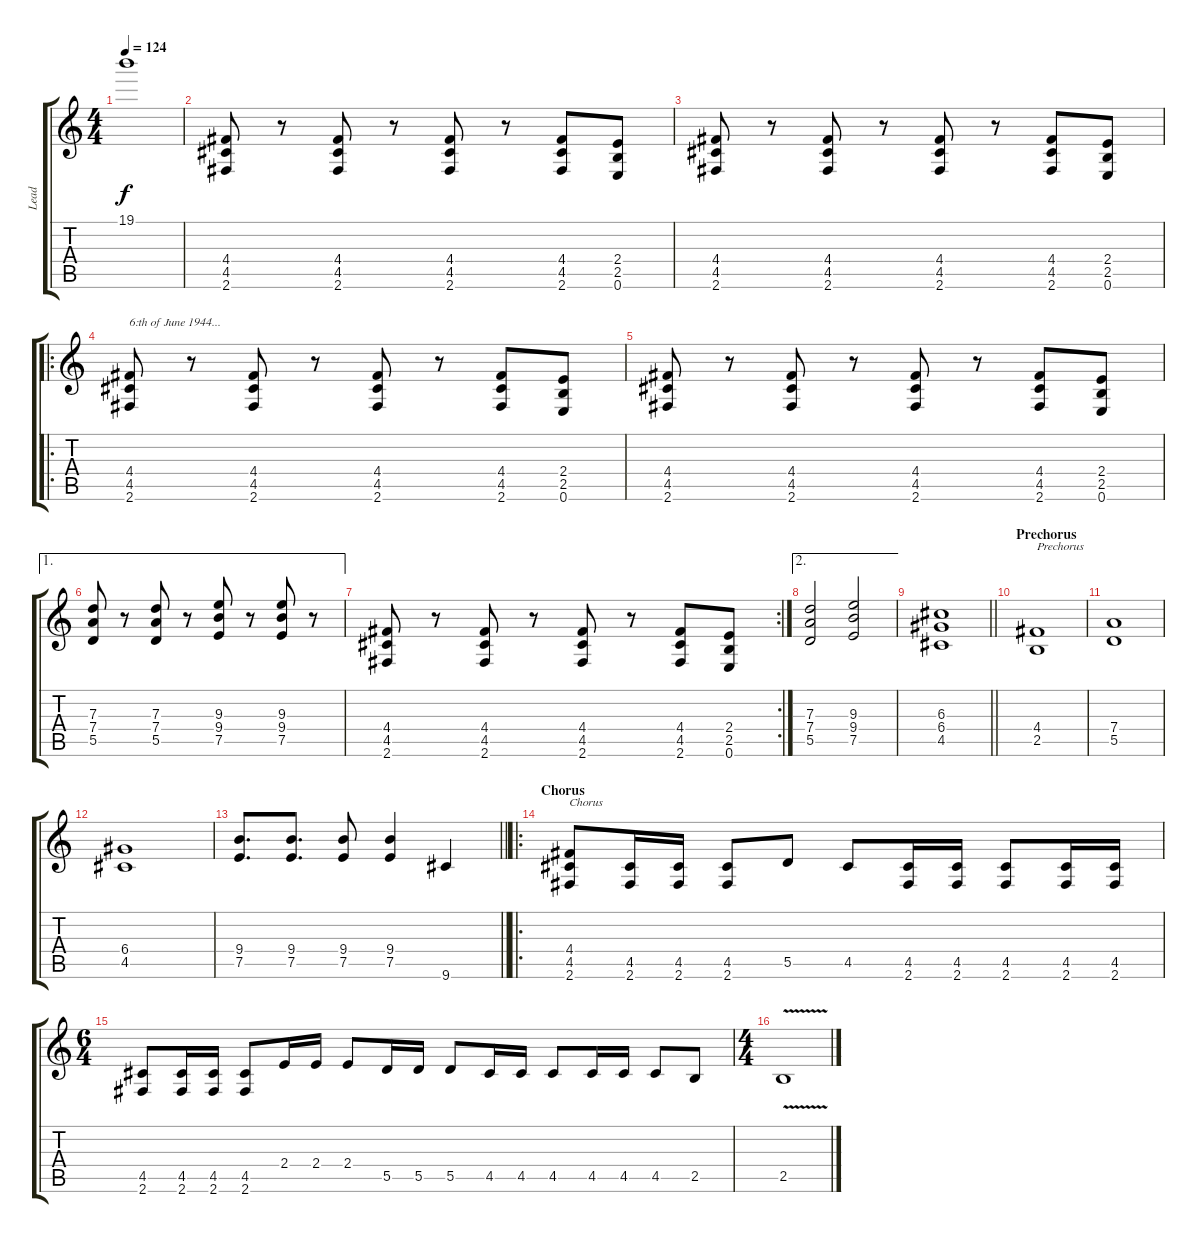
\track ("Lead" "Lead") {instrument distortionguitar}
\staff {score tabs}
\tuning (E4 B3 G3 D3 A2 E2) {hide}
\ts (4 4)
\tempo 124
\clef g2
\ks c
19.1{t}.1{dy f} |
(4.4 4.5 2.6).8{volume 15} r.8 (4.4 4.5 2.6).8 r.8 (4.4 4.5 2.6).8 r.8 (4.4 4.5 2.6).8 (2.4 2.5 0.6).8 |
(4.4 4.5 2.6).8 r.8 (4.4 4.5 2.6).8 r.8 (4.4 4.5 2.6).8 r.8 (4.4 4.5 2.6).8 (2.4 2.5 0.6).8 |
\ro
(4.4 4.5 2.6).8{txt "6:th of June 1944..."} r.8 (4.4 4.5 2.6).8 r.8 (4.4 4.5 2.6).8 r.8 (4.4 4.5 2.6).8 (2.4 2.5 0.6).8 |
(4.4 4.5 2.6).8 r.8 (4.4 4.5 2.6).8 r.8 (4.4 4.5 2.6).8 r.8 (4.4 4.5 2.6).8 (2.4 2.5 0.6).8 |
\ae 1
(7.3 7.4 5.5).8 r.8 (7.3 7.4 5.5).8 r.8 (9.3 9.4 7.5).8 r.8 (9.3 9.4 7.5).8 r.8 |
\rc 2
(4.4 4.5 2.6).8 r.8 (4.4 4.5 2.6).8 r.8 (4.4 4.5 2.6).8 r.8 (4.4 4.5 2.6).8 (2.4 2.5 0.6).8 |
\ae 2
(7.3 7.4 5.5).2 (9.3 9.4 7.5).2 |
\barLineRight lightlight
(6.3 6.4 4.5).1 |
\section ("" "Prechorus")
(4.4 2.5).1{txt "Prechorus"} |
(7.4 5.5).1 |
(6.4 4.5).1 |
\barLineRight lightlight
(9.4 7.5).8{d} (9.4 7.5).8{d} (9.4 7.5).8 (9.4 7.5).4 9.6.4 |
\ro
\section ("" "Chorus")
(4.4 4.5 2.6).8{txt "Chorus"} (4.5 2.6).16 (4.5 2.6).16 (4.5 2.6).8 5.5.8 4.5.8 (4.5 2.6).16 (4.5 2.6).16 (4.5 2.6).8 (4.5 2.6).16 (4.5 2.6).16 |
\ts (6 4)
(4.5 2.6).8 (4.5 2.6).16 (4.5 2.6).16 (4.5 2.6).8 2.4.16 2.4.16 2.4.8 5.5.16 5.5.16 5.5.8 4.5.16 4.5.16 4.5.8 4.5.16 4.5.16 4.5.8 2.5.8 |
\ts (4 4)
2.5{v}.1
